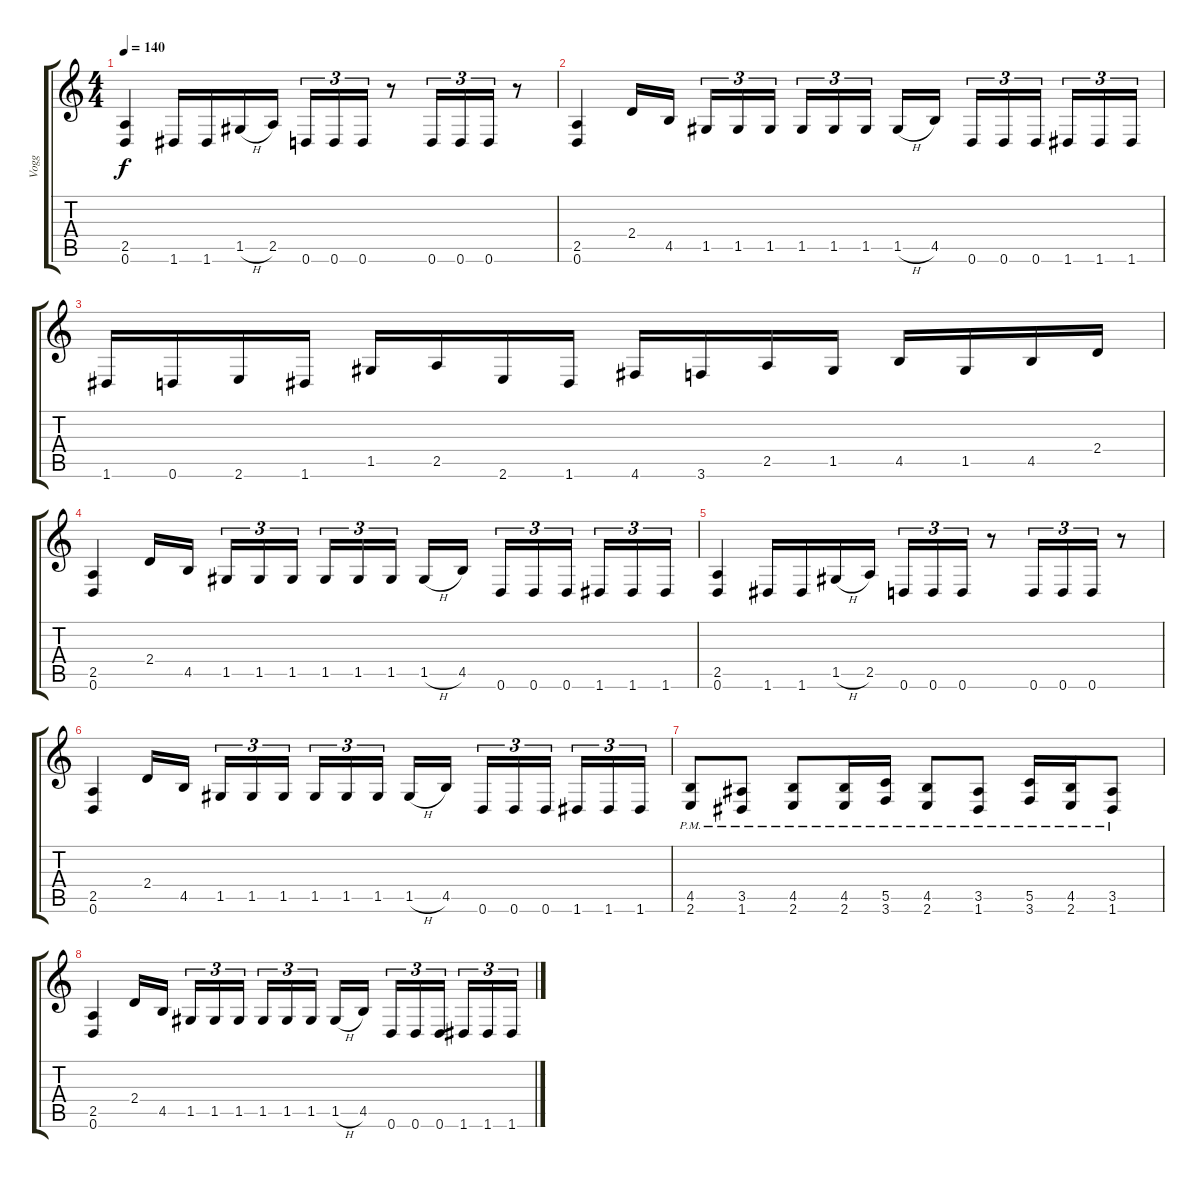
\track ("Vogg" "Vogg") {instrument distortionguitar}
\staff {score tabs}
\tuning (D4 A3 F3 C3 G2 D2) {hide}
\ts (4 4)
\tempo 140
\clef g2
\ks c
(2.5 0.6).4{dy f} 1.6.16 1.6.16 1.5{h}.16 2.5.16 0.6.16{tu (3 2)} 0.6.16{tu (3 2)} 0.6.16{tu (3 2)} r.8 0.6.16{tu (3 2)} 0.6.16{tu (3 2)} 0.6.16{tu (3 2)} r.8 |
(2.5 0.6).4 2.4.16 4.5.16 1.5.16{tu (3 2)} 1.5.16{tu (3 2)} 1.5.16{tu (3 2)} 1.5.16{tu (3 2)} 1.5.16{tu (3 2)} 1.5.16{tu (3 2)} 1.5{h}.16 4.5.16 0.6.16{tu (3 2)} 0.6.16{tu (3 2)} 0.6.16{tu (3 2)} 1.6.16{tu (3 2)} 1.6.16{tu (3 2)} 1.6.16{tu (3 2)} |
1.6.16 0.6.16 2.6.16 1.6.16 1.5.16 2.5.16 2.6.16 1.6.16 4.6.16 3.6.16 2.5.16 1.5.16 4.5.16 1.5.16 4.5.16 2.4.16 |
(2.5 0.6).4 2.4.16 4.5.16 1.5.16{tu (3 2)} 1.5.16{tu (3 2)} 1.5.16{tu (3 2)} 1.5.16{tu (3 2)} 1.5.16{tu (3 2)} 1.5.16{tu (3 2)} 1.5{h}.16 4.5.16 0.6.16{tu (3 2)} 0.6.16{tu (3 2)} 0.6.16{tu (3 2)} 1.6.16{tu (3 2)} 1.6.16{tu (3 2)} 1.6.16{tu (3 2)} |
(2.5 0.6).4 1.6.16 1.6.16 1.5{h}.16 2.5.16 0.6.16{tu (3 2)} 0.6.16{tu (3 2)} 0.6.16{tu (3 2)} r.8 0.6.16{tu (3 2)} 0.6.16{tu (3 2)} 0.6.16{tu (3 2)} r.8 |
(2.5 0.6).4 2.4.16 4.5.16 1.5.16{tu (3 2)} 1.5.16{tu (3 2)} 1.5.16{tu (3 2)} 1.5.16{tu (3 2)} 1.5.16{tu (3 2)} 1.5.16{tu (3 2)} 1.5{h}.16 4.5.16 0.6.16{tu (3 2)} 0.6.16{tu (3 2)} 0.6.16{tu (3 2)} 1.6.16{tu (3 2)} 1.6.16{tu (3 2)} 1.6.16{tu (3 2)} |
(4.5{pm} 2.6{pm}).8 (3.5{pm} 1.6{pm}).8 (4.5{pm} 2.6{pm}).8 (4.5{pm} 2.6{pm}).16 (5.5{pm} 3.6{pm}).16 (4.5{pm} 2.6{pm}).8 (3.5{pm} 1.6{pm}).8 (5.5{pm} 3.6{pm}).16 (4.5{pm} 2.6{pm}).16 (3.5{pm} 1.6{pm}).8 |
(2.5 0.6).4 2.4.16 4.5.16 1.5.16{tu (3 2)} 1.5.16{tu (3 2)} 1.5.16{tu (3 2)} 1.5.16{tu (3 2)} 1.5.16{tu (3 2)} 1.5.16{tu (3 2)} 1.5{h}.16 4.5.16 0.6.16{tu (3 2)} 0.6.16{tu (3 2)} 0.6.16{tu (3 2)} 1.6.16{tu (3 2)} 1.6.16{tu (3 2)} 1.6.16{tu (3 2)}
